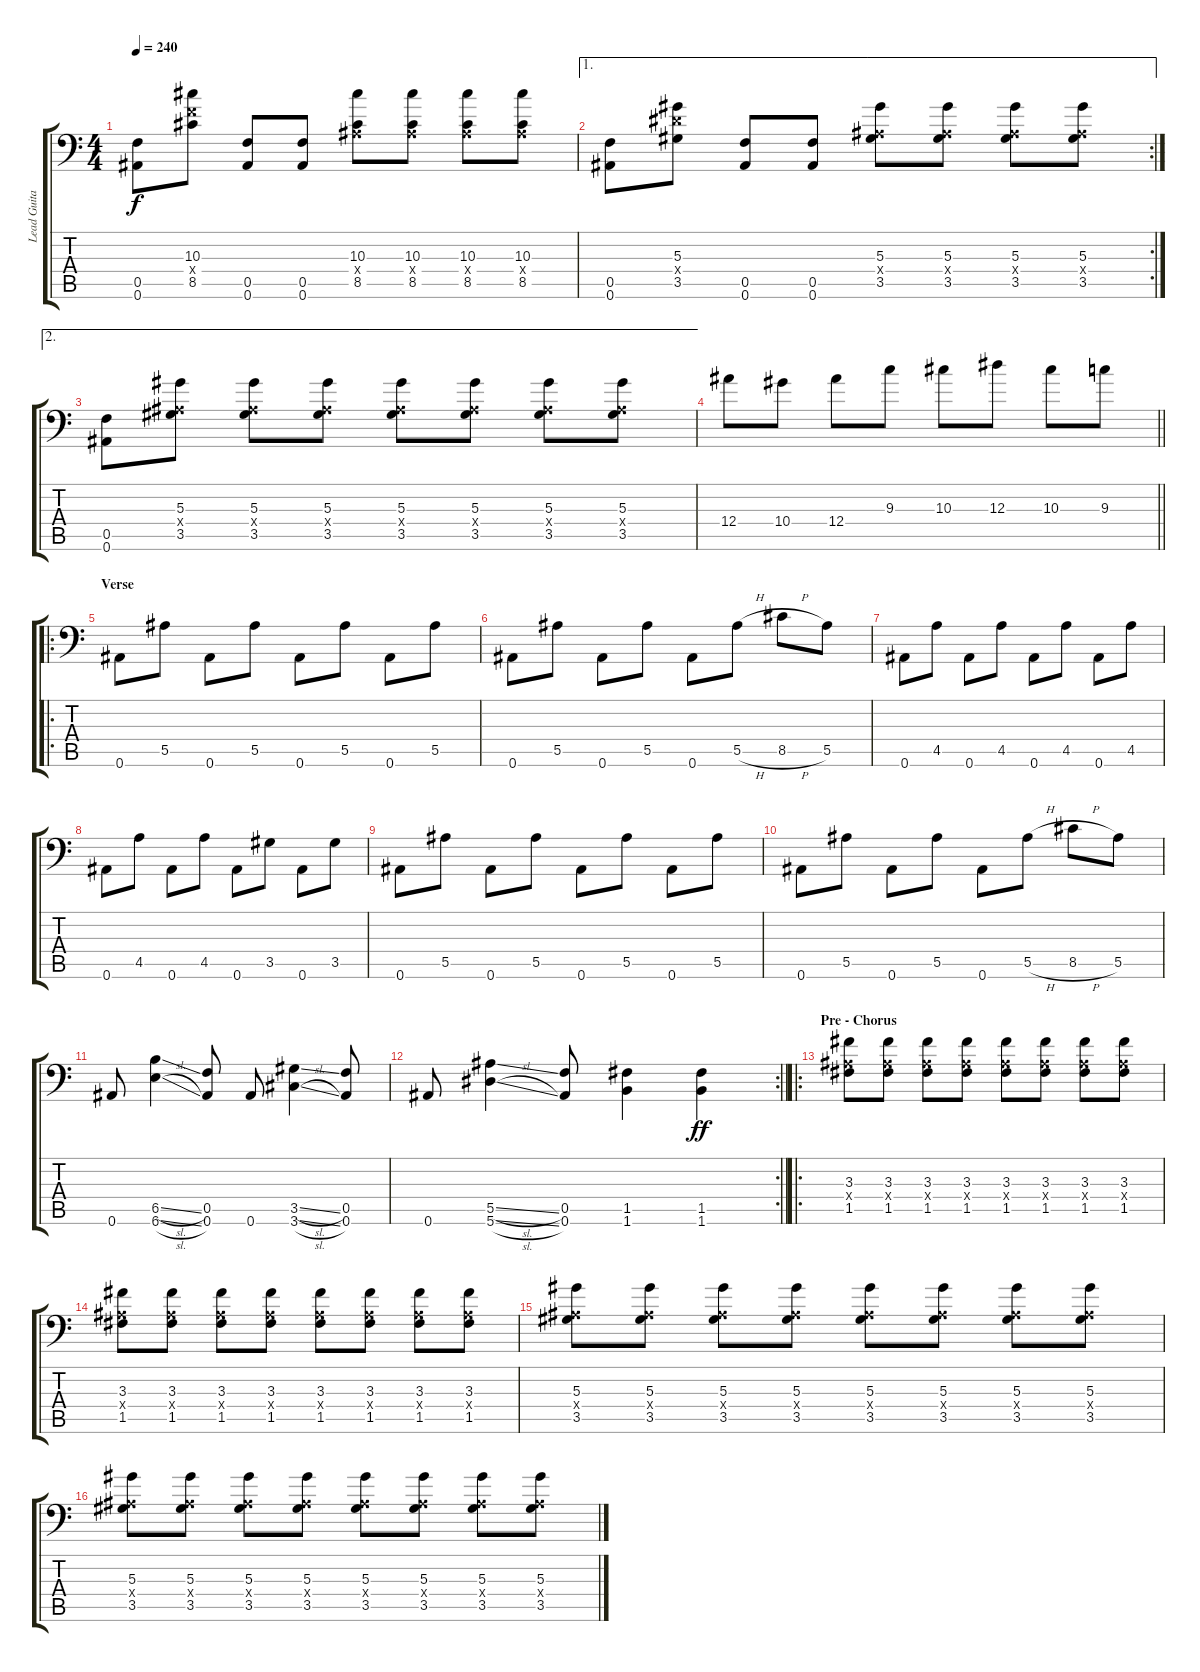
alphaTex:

\track ("Lead Guitar" "Lead Guita") {instrument distortionguitar}
\staff {score tabs}
\tuning (C4 G3 Eb3 Bb2 F2 Bb1) {hide}
\ts (4 4)
\tempo 240
\clef f4
\ks c
(0.5 0.6).8{dy f} (10.3 7.4{x} 8.5).8 (0.5 0.6).8 (0.5 0.6).8 (10.3 0.4{x} 8.5).8 (10.3 0.4{x} 8.5).8 (10.3 0.4{x} 8.5).8 (10.3 0.4{x} 8.5).8 |
\ae 1
\rc 2
(0.5 0.6).8 (5.3 5.4{x} 3.5).8 (0.5 0.6).8 (0.5 0.6).8 (5.3 0.4{x} 3.5).8 (5.3 0.4{x} 3.5).8 (5.3 0.4{x} 3.5).8 (5.3 0.4{x} 3.5).8 |
\ae 2
(0.5 0.6).8 (5.3 0.4{x} 3.5).8 (5.3 0.4{x} 3.5).8 (5.3 0.4{x} 3.5).8 (5.3 0.4{x} 3.5).8 (5.3 0.4{x} 3.5).8 (5.3 0.4{x} 3.5).8 (5.3 0.4{x} 3.5).8 |
\barLineRight lightlight
12.4.8 10.4.8 12.4.8 9.3.8 10.3.8 12.3.8 10.3.8 9.3.8 |
\ro
\section ("" "Verse")
0.6.8 5.5.8 0.6.8 5.5.8 0.6.8 5.5.8 0.6.8 5.5.8 |
0.6.8 5.5.8 0.6.8 5.5.8 0.6.8 5.5{h}.8 8.5{h}.8 5.5.8 |
0.6.8 4.5.8 0.6.8 4.5.8 0.6.8 4.5.8 0.6.8 4.5.8 |
0.6.8 4.5.8 0.6.8 4.5.8 0.6.8 3.5.8 0.6.8 3.5.8 |
0.6.8 5.5.8 0.6.8 5.5.8 0.6.8 5.5.8 0.6.8 5.5.8 |
0.6.8 5.5.8 0.6.8 5.5.8 0.6.8 5.5{h}.8 8.5{h}.8 5.5.8 |
0.6.8 (6.5{sl} 6.6{sl}).4 (0.5 0.6).8 0.6.8 (3.5{sl} 3.6{sl}).4 (0.5 0.6).8 |
\rc 2
\barLineRight lightlight
0.6.8 (5.5{sl} 5.6{sl}).4 (0.5 0.6).8 (1.5 1.6).4 (1.5 1.6).4{dy ff} |
\ro
\section ("" "Pre - Chorus")
(3.3 0.4{x} 1.5).8 (3.3 0.4{x} 1.5).8 (3.3 0.4{x} 1.5).8 (3.3 0.4{x} 1.5).8 (3.3 0.4{x} 1.5).8 (3.3 0.4{x} 1.5).8 (3.3 0.4{x} 1.5).8 (3.3 0.4{x} 1.5).8 |
(3.3 0.4{x} 1.5).8 (3.3 0.4{x} 1.5).8 (3.3 0.4{x} 1.5).8 (3.3 0.4{x} 1.5).8 (3.3 0.4{x} 1.5).8 (3.3 0.4{x} 1.5).8 (3.3 0.4{x} 1.5).8 (3.3 0.4{x} 1.5).8 |
(5.3 0.4{x} 3.5).8 (5.3 0.4{x} 3.5).8 (5.3 0.4{x} 3.5).8 (5.3 0.4{x} 3.5).8 (5.3 0.4{x} 3.5).8 (5.3 0.4{x} 3.5).8 (5.3 0.4{x} 3.5).8 (5.3 0.4{x} 3.5).8 |
(5.3 0.4{x} 3.5).8 (5.3 0.4{x} 3.5).8 (5.3 0.4{x} 3.5).8 (5.3 0.4{x} 3.5).8 (5.3 0.4{x} 3.5).8 (5.3 0.4{x} 3.5).8 (5.3 0.4{x} 3.5).8 (5.3 0.4{x} 3.5).8
